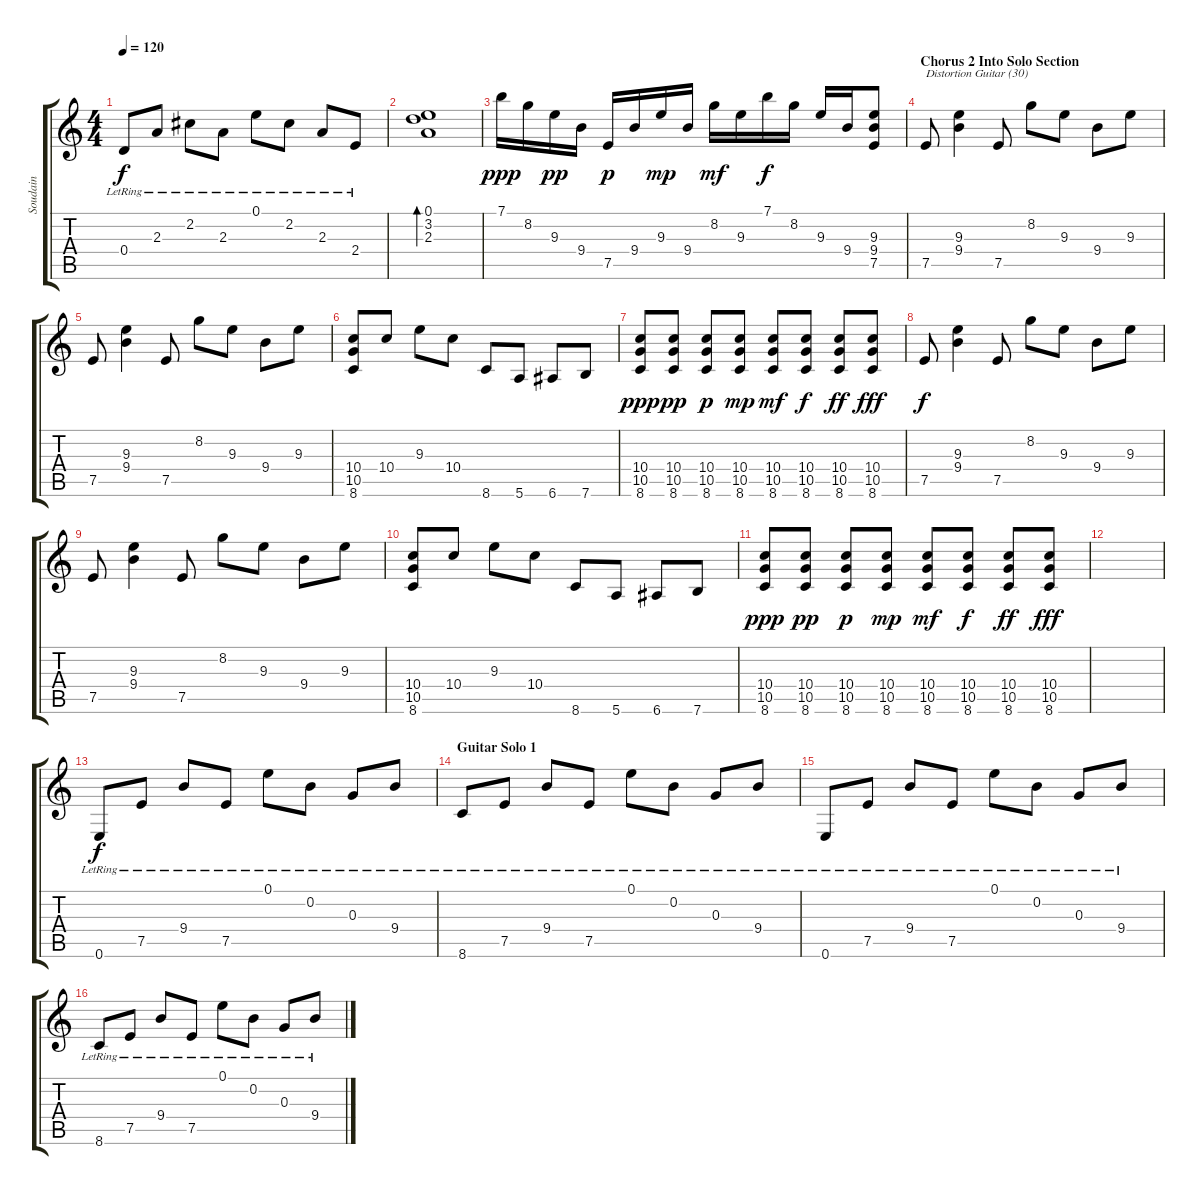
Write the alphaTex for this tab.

\track ("Soudain" "Soudain") {instrument acousticguitarnylon}
\staff {score tabs}
\tuning (E4 B3 G3 D3 A2 E2) {hide}
\ts (4 4)
\tempo 120
\clef g2
\ks c
0.4{lr}.8{dy f} 2.3{lr}.8 2.2{lr}.8 2.3{lr}.8 0.1{lr}.8 2.2{lr}.8 2.3{lr}.8 2.4{lr}.8 |
(0.1 3.2 2.3).1{bd 120} |
7.1.16{dy ppp} 8.2.16 9.3.16{dy pp} 9.4.16 7.5.16{dy p} 9.4.16 9.3.16{dy mp} 9.4.16 8.2.16{dy mf} 9.3.16 7.1.16{dy f} 8.2.16 9.3.16 9.4.16 (9.3 9.4 7.5).8 |
\section ("" "Chorus 2 Into Solo Section")
7.5.8{txt "Distortion Guitar (30)" volume 10 instrument distortionguitar} (9.3 9.4).4 7.5.8 8.2.8 9.3.8 9.4.8 9.3.8 |
7.5.8{volume 10 instrument distortionguitar} (9.3 9.4).4 7.5.8 8.2.8 9.3.8 9.4.8 9.3.8 |
(10.4 10.5 8.6).8 10.4.8 9.3.8 10.4.8 8.6.8 5.6.8 6.6.8 7.6.8 |
(10.4 10.5 8.6).8{dy ppp} (10.4 10.5 8.6).8{dy pp} (10.4 10.5 8.6).8{dy p} (10.4 10.5 8.6).8{dy mp} (10.4 10.5 8.6).8{dy mf} (10.4 10.5 8.6).8{dy f} (10.4 10.5 8.6).8{dy ff} (10.4 10.5 8.6).8{dy fff} |
7.5.8{dy f volume 10 instrument distortionguitar} (9.3 9.4).4 7.5.8 8.2.8 9.3.8 9.4.8 9.3.8 |
7.5.8{volume 10 instrument distortionguitar} (9.3 9.4).4 7.5.8 8.2.8 9.3.8 9.4.8 9.3.8 |
(10.4 10.5 8.6).8 10.4.8 9.3.8 10.4.8 8.6.8 5.6.8 6.6.8 7.6.8 |
(10.4 10.5 8.6).8{dy ppp} (10.4 10.5 8.6).8{dy pp} (10.4 10.5 8.6).8{dy p} (10.4 10.5 8.6).8{dy mp} (10.4 10.5 8.6).8{dy mf} (10.4 10.5 8.6).8{dy f} (10.4 10.5 8.6).8{dy ff} (10.4 10.5 8.6).8{dy fff} |
|
\section ("" "")
0.6{lr}.8{dy f volume 16 instrument acousticguitarnylon} 7.5{lr}.8 9.4{lr}.8 7.5{lr}.8 0.1{lr}.8 0.2{lr}.8 0.3{lr}.8 9.4{lr}.8 |
\section ("" "Guitar Solo 1")
8.6{lr}.8{volume 16 instrument acousticguitarnylon} 7.5{lr}.8 9.4{lr}.8 7.5{lr}.8 0.1{lr}.8 0.2{lr}.8 0.3{lr}.8 9.4{lr}.8 |
0.6{lr}.8{volume 16 instrument acousticguitarnylon} 7.5{lr}.8 9.4{lr}.8 7.5{lr}.8 0.1{lr}.8 0.2{lr}.8 0.3{lr}.8 9.4{lr}.8 |
8.6{lr}.8{volume 16 instrument acousticguitarnylon} 7.5{lr}.8 9.4{lr}.8 7.5{lr}.8 0.1{lr}.8 0.2{lr}.8 0.3{lr}.8 9.4{lr}.8
